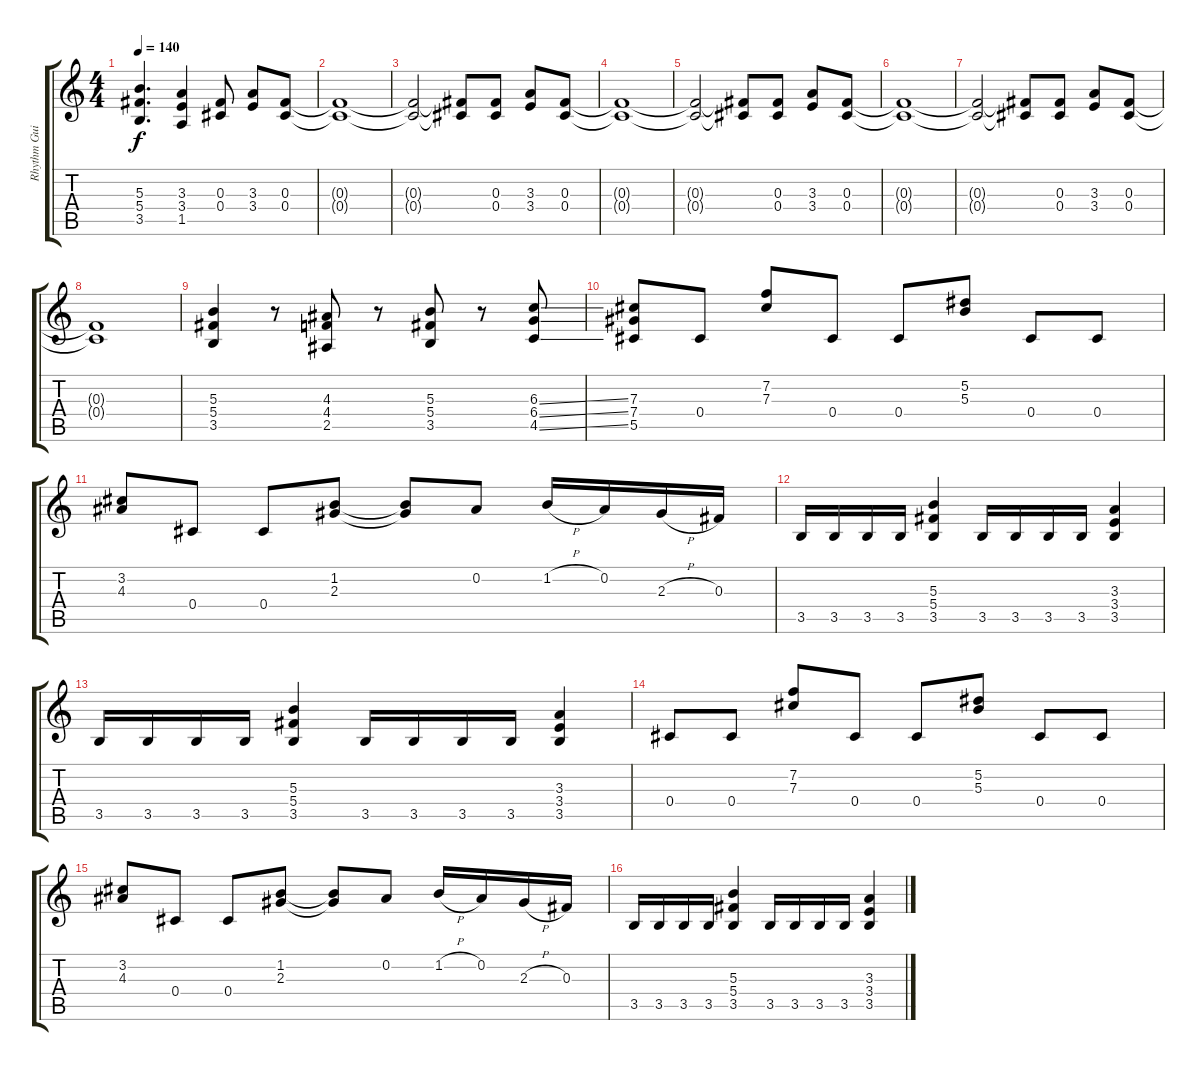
\track ("Rhythm Guitar: Izzy" "Rhythm Gui") {instrument overdrivenguitar}
\staff {score tabs}
\tuning (Eb4 Bb3 Gb3 Db3 Ab2 Eb2) {hide}
\ts (4 4)
\tempo 140
\clef g2
\ks c
(5.3 5.4 3.5).4{d dy f} (3.3 3.4 1.5).4 (0.3 0.4).8 (3.3 3.4).8 (0.3 0.4).8 |
(0.3{t} 0.4{t}).1 |
(0.3{t} 0.4{t}).2 (0.3{t} 0.4{t}).8 (0.3 0.4).8 (3.3 3.4).8 (0.3 0.4).8 |
(0.3{t} 0.4{t}).1 |
(0.3{t} 0.4{t}).2 (0.3{t} 0.4{t}).8 (0.3 0.4).8 (3.3 3.4).8 (0.3 0.4).8 |
(0.3{t} 0.4{t}).1 |
(0.3{t} 0.4{t}).2 (0.3{t} 0.4{t}).8 (0.3 0.4).8 (3.3 3.4).8 (0.3 0.4).8 |
(0.3{t} 0.4{t}).1 |
(5.3 5.4 3.5).4 r.8 (4.3 4.4 2.5).8 r.8 (5.3 5.4 3.5).8 r.8 (6.3{ss} 6.4{ss} 4.5{ss}).8 |
(7.3 7.4 5.5).8 0.4.8 (7.2 7.3).8 0.4.8 0.4.8 (5.2 5.3).8 0.4.8 0.4.8 |
(3.2 4.3).8 0.4.8 0.4.8 (1.2 2.3).8 (1.2{t} 2.3{t}).8 0.2.8 1.2{h}.16 0.2.16 2.3{h}.16 0.3.16 |
3.5.16 3.5.16 3.5.16 3.5.16 (5.3 5.4 3.5).4 3.5.16 3.5.16 3.5.16 3.5.16 (3.3 3.4 3.5).4 |
3.5.16 3.5.16 3.5.16 3.5.16 (5.3 5.4 3.5).4 3.5.16 3.5.16 3.5.16 3.5.16 (3.3 3.4 3.5).4 |
0.4.8 0.4.8 (7.2 7.3).8 0.4.8 0.4.8 (5.2 5.3).8 0.4.8 0.4.8 |
(3.2 4.3).8 0.4.8 0.4.8 (1.2 2.3).8 (1.2{t} 2.3{t}).8 0.2.8 1.2{h}.16 0.2.16 2.3{h}.16 0.3.16 |
3.5.16 3.5.16 3.5.16 3.5.16 (5.3 5.4 3.5).4 3.5.16 3.5.16 3.5.16 3.5.16 (3.3 3.4 3.5).4
